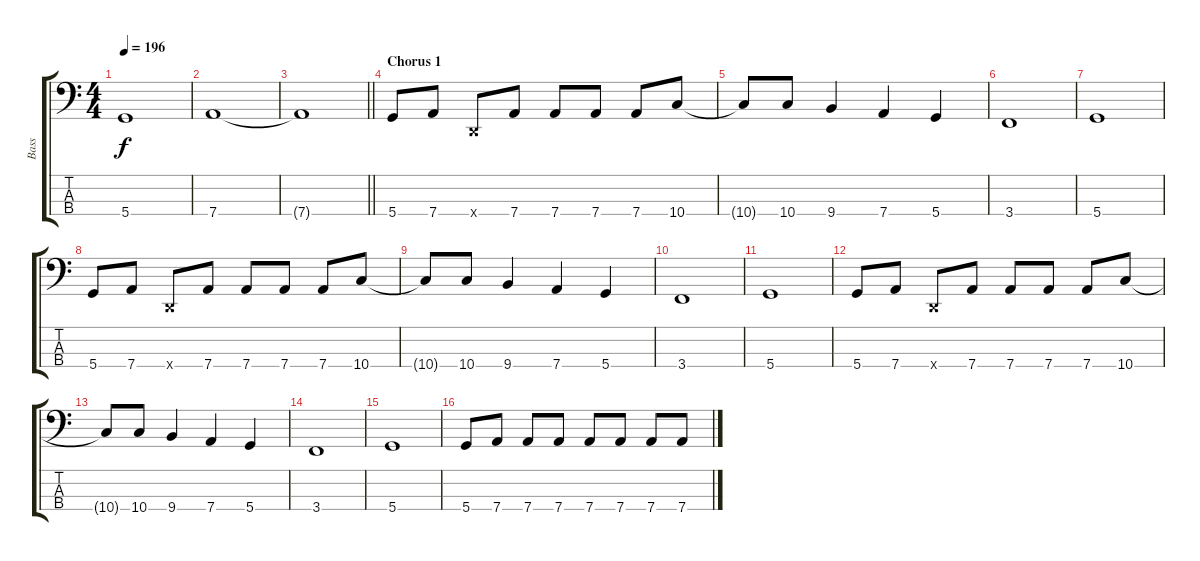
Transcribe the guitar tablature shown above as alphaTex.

\track ("Bass" "Bass") {instrument electricbasspick}
\staff {score tabs}
\tuning (G2 D2 A1 D1) {hide}
\ts (4 4)
\tempo 196
\clef f4
\ks c
5.4.1{dy f} |
7.4.1 |
\barLineRight lightlight
7.4{t}.1 |
\section ("" "Chorus 1")
5.4.8 7.4.8 0.4{x}.8 7.4.8 7.4.8 7.4.8 7.4.8 10.4.8 |
10.4{t}.8 10.4.8 9.4.4 7.4.4 5.4.4 |
3.4.1 |
5.4.1 |
5.4.8 7.4.8 0.4{x}.8 7.4.8 7.4.8 7.4.8 7.4.8 10.4.8 |
10.4{t}.8 10.4.8 9.4.4 7.4.4 5.4.4 |
3.4.1 |
5.4.1 |
5.4.8 7.4.8 0.4{x}.8 7.4.8 7.4.8 7.4.8 7.4.8 10.4.8 |
10.4{t}.8 10.4.8 9.4.4 7.4.4 5.4.4 |
3.4.1 |
5.4.1 |
5.4.8 7.4.8 7.4.8 7.4.8 7.4.8 7.4.8 7.4.8 7.4.8
